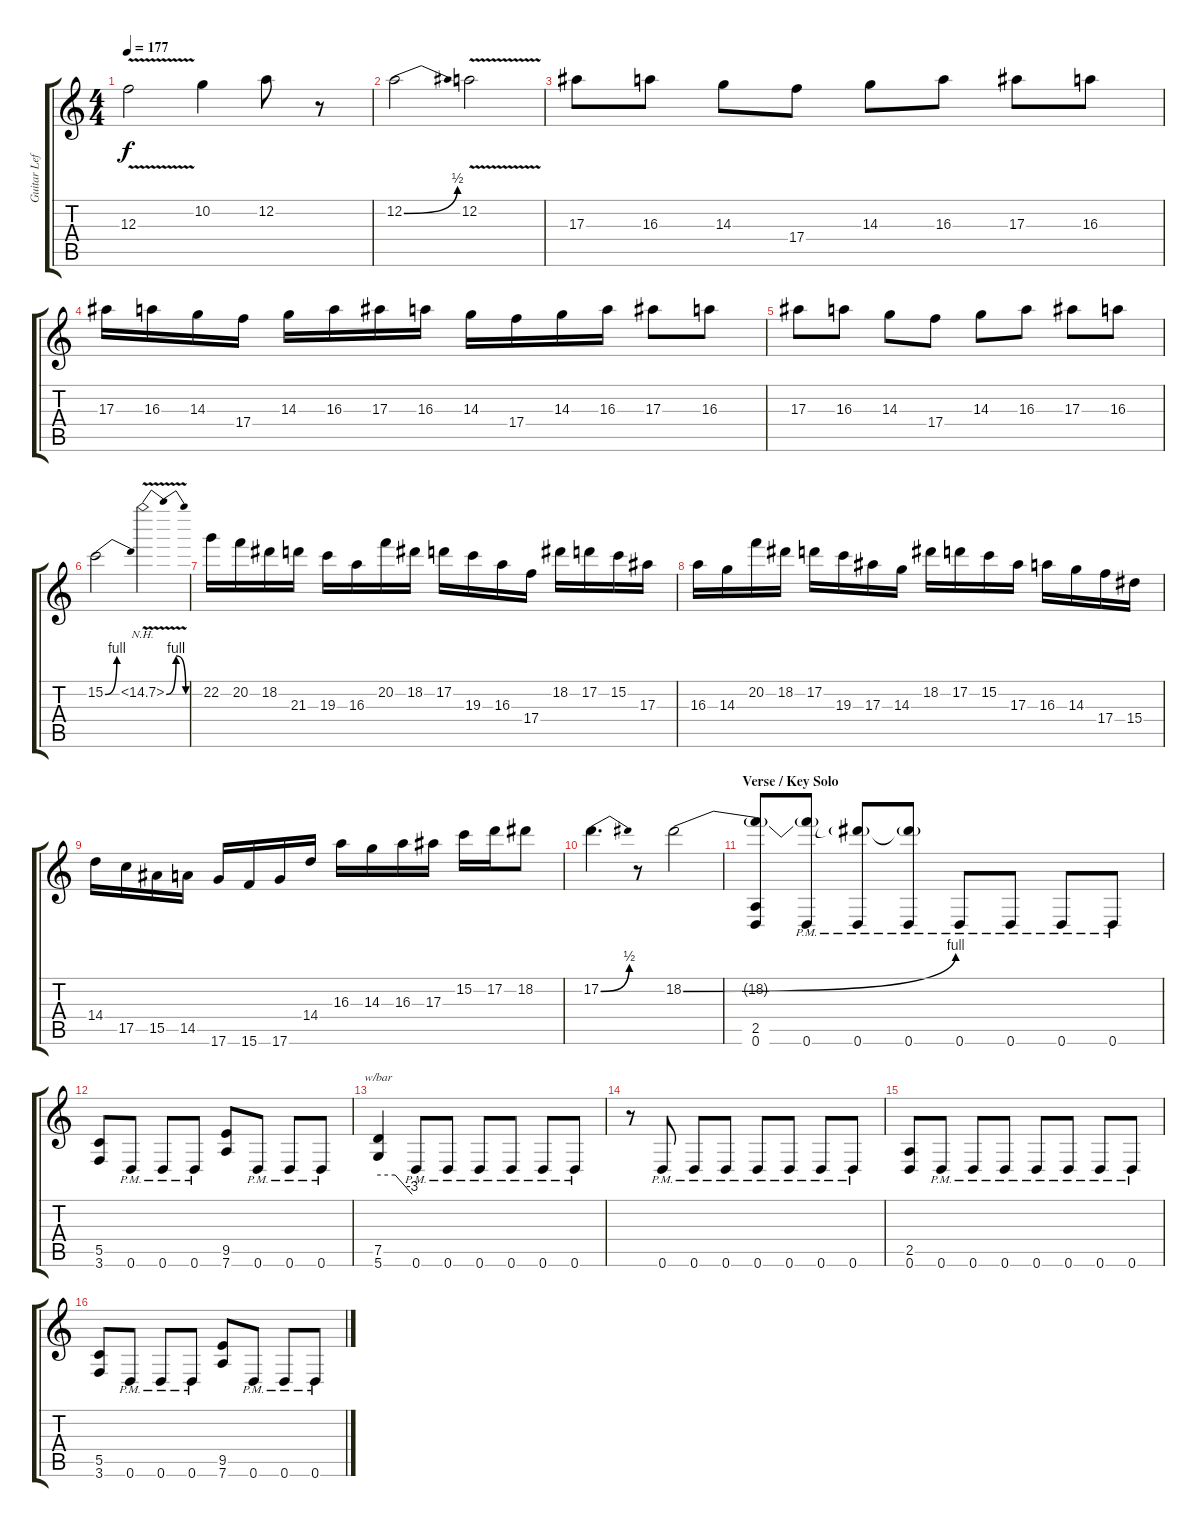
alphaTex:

\track ("Guitar Left" "Guitar Lef") {instrument distortionguitar}
\staff {score tabs}
\tuning (D4 A3 F3 C3 G2 D2) {hide}
\ts (4 4)
\tempo 177
\clef g2
\ks c
12.3{v}.2{dy f} 10.2.4 12.2.8 r.8 |
12.2{be (bend 0 0 60 2)}.2 12.2{v}.2 |
17.3.8 16.3.8 14.3.8 17.4.8 14.3.8 16.3.8 17.3.8 16.3.8 |
17.3.16 16.3.16 14.3.16 17.4.16 14.3.16 16.3.16 17.3.16 16.3.16 14.3.16 17.4.16 14.3.16 16.3.16 17.3.8 16.3.8 |
17.3.8 16.3.8 14.3.8 17.4.8 14.3.8 16.3.8 17.3.8 16.3.8 |
15.2{be (bend 0 0 60 4)}.2 15.2{be (bendrelease 0 0 15 4 30 4 60 0) nh v}.2 |
22.2.16 20.2.16 18.2.16 21.3.16 19.3.16 16.3.16 20.2.16 18.2.16 17.2.16 19.3.16 16.3.16 17.4.16 18.2.16 17.2.16 15.2.16 17.3.16 |
16.3.16 14.3.16 20.2.16 18.2.16 17.2.16 19.3.16 17.3.16 14.3.16 18.2.16 17.2.16 15.2.16 17.3.16 16.3.16 14.3.16 17.4.16 15.4.16 |
14.4.16 17.5.16 15.5.16 14.5.16 17.6.16 15.6.16 17.6.16 14.4.16 16.3.16 14.3.16 16.3.16 17.3.16 15.2.16 17.2.16 18.2.8 |
17.2{be (bend 0 0 60 2)}.4{d} r.8 18.2{be (bend 0 0 60 4)}.2 |
\section ("" "Verse / Key Solo")
(18.2{t} 2.5 0.6).8 (18.2{t} 0.6{pm}).8 (18.2{t} 0.6{pm}).8 (18.2{t} 0.6{pm}).8 0.6{pm}.8 0.6{pm}.8 0.6{pm}.8 0.6{pm}.8 |
(5.5 3.6).8 0.6{pm}.8 0.6{pm}.8 0.6{pm}.8 (9.5 7.6).8 0.6{pm}.8 0.6{pm}.8 0.6{pm}.8 |
(7.5 5.6).4{tbe (custom default 0 0 30 0 60 -12)} 0.6{pm}.8 0.6{pm}.8 0.6{pm}.8 0.6{pm}.8 0.6{pm}.8 0.6{pm}.8 |
r.8 0.6{pm}.8 0.6{pm}.8 0.6{pm}.8 0.6{pm}.8 0.6{pm}.8 0.6{pm}.8 0.6{pm}.8 |
(2.5 0.6).8 0.6{pm}.8 0.6{pm}.8 0.6{pm}.8 0.6{pm}.8 0.6{pm}.8 0.6{pm}.8 0.6{pm}.8 |
(5.5 3.6).8 0.6{pm}.8 0.6{pm}.8 0.6{pm}.8 (9.5 7.6).8 0.6{pm}.8 0.6{pm}.8 0.6{pm}.8
